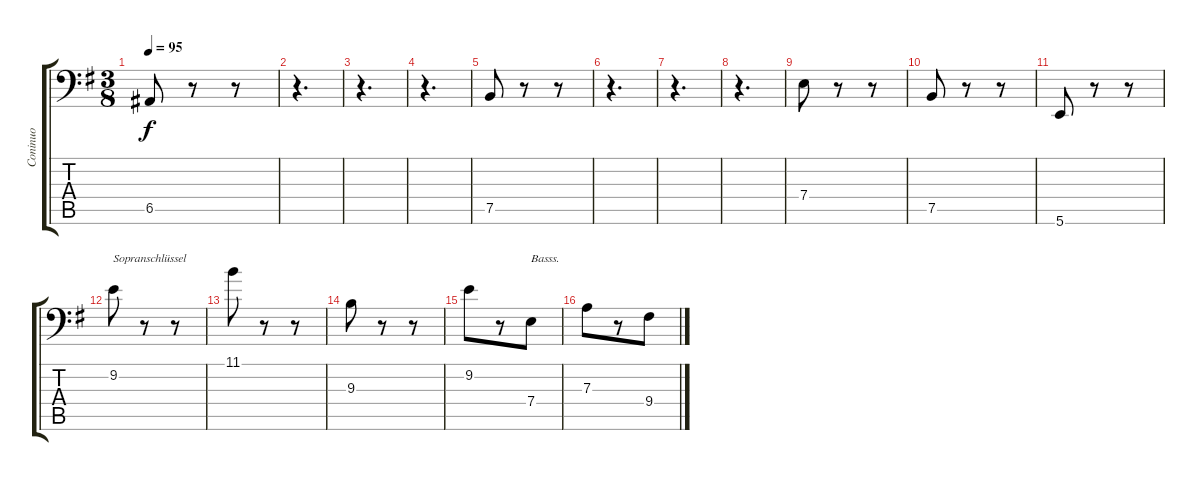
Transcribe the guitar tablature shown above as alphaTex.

\track ("Coninuo" "Coninuo") {instrument contrabass}
\staff {score tabs}
\tuning (C3 G2 D2 A1 E1 B0) {hide}
\ts (3 8)
\tempo 95
\clef f4
\ks g
6.5.8{dy f} r.8 r.8 |
r.4{d} |
r.4{d} |
r.4{d} |
7.5.8 r.8 r.8 |
r.4{d} |
r.4{d} |
r.4{d} |
7.4.8 r.8 r.8 |
7.5.8 r.8 r.8 |
5.6.8 r.8 r.8 |
9.2.8{txt "Sopranschlüssel"} r.8 r.8 |
11.1.8 r.8 r.8 |
9.3.8 r.8 r.8 |
9.2.8 r.8 7.4.8{txt "Basss."} |
7.3.8 r.8 9.4.8
